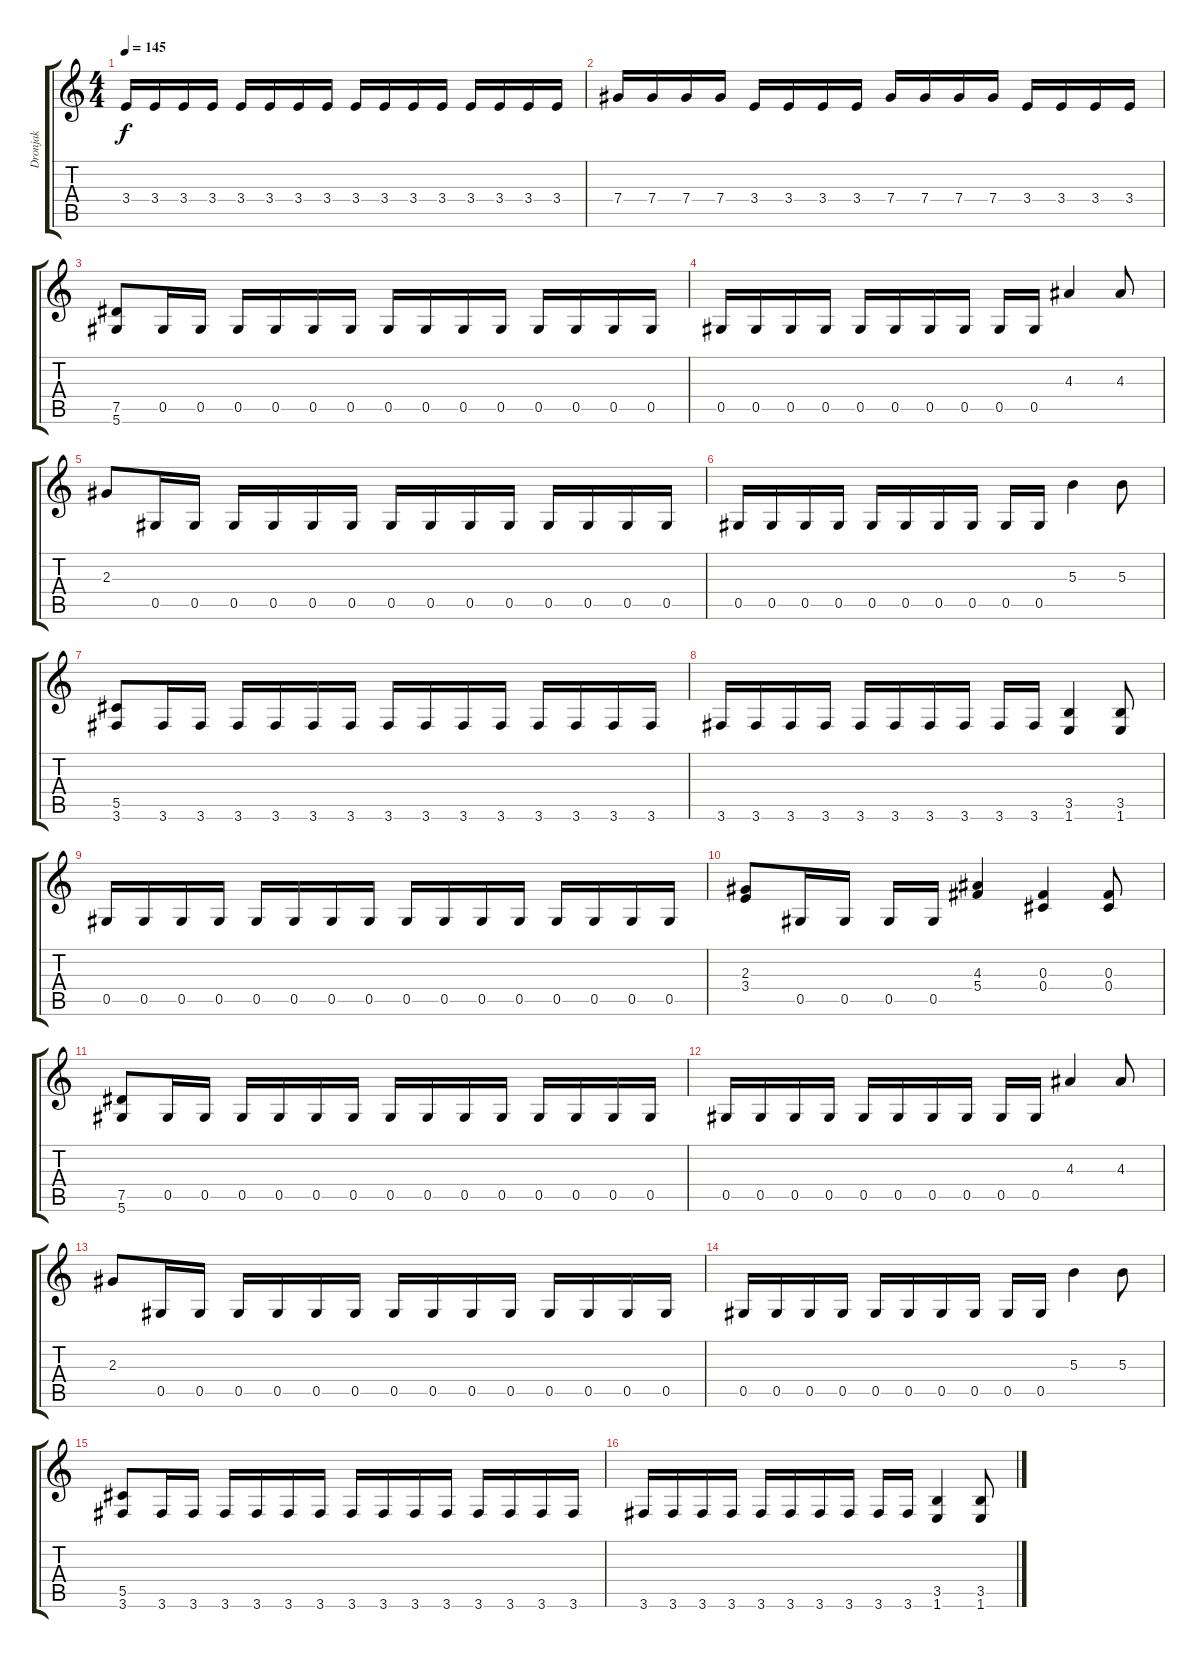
\track ("Dronjak" "Dronjak") {instrument distortionguitar}
\staff {score tabs}
\tuning (Eb4 Bb3 Gb3 Db3 Ab2 Eb2) {hide}
\ts (4 4)
\tempo 145
\clef g2
\ks c
3.4.16{dy f} 3.4.16 3.4.16 3.4.16 3.4.16 3.4.16 3.4.16 3.4.16 3.4.16 3.4.16 3.4.16 3.4.16 3.4.16 3.4.16 3.4.16 3.4.16 |
7.4.16 7.4.16 7.4.16 7.4.16 3.4.16 3.4.16 3.4.16 3.4.16 7.4.16 7.4.16 7.4.16 7.4.16 3.4.16 3.4.16 3.4.16 3.4.16 |
(7.5 5.6).8 0.5.16 0.5.16 0.5.16 0.5.16 0.5.16 0.5.16 0.5.16 0.5.16 0.5.16 0.5.16 0.5.16 0.5.16 0.5.16 0.5.16 |
0.5.16 0.5.16 0.5.16 0.5.16 0.5.16 0.5.16 0.5.16 0.5.16 0.5.16 0.5.16 4.3.4 4.3.8 |
2.3.8 0.5.16 0.5.16 0.5.16 0.5.16 0.5.16 0.5.16 0.5.16 0.5.16 0.5.16 0.5.16 0.5.16 0.5.16 0.5.16 0.5.16 |
0.5.16 0.5.16 0.5.16 0.5.16 0.5.16 0.5.16 0.5.16 0.5.16 0.5.16 0.5.16 5.3.4 5.3.8 |
(5.5 3.6).8 3.6.16 3.6.16 3.6.16 3.6.16 3.6.16 3.6.16 3.6.16 3.6.16 3.6.16 3.6.16 3.6.16 3.6.16 3.6.16 3.6.16 |
3.6.16 3.6.16 3.6.16 3.6.16 3.6.16 3.6.16 3.6.16 3.6.16 3.6.16 3.6.16 (3.5 1.6).4 (3.5 1.6).8 |
0.5.16 0.5.16 0.5.16 0.5.16 0.5.16 0.5.16 0.5.16 0.5.16 0.5.16 0.5.16 0.5.16 0.5.16 0.5.16 0.5.16 0.5.16 0.5.16 |
(2.3 3.4).8 0.5.16 0.5.16 0.5.16 0.5.16 (4.3 5.4).4 (0.3 0.4).4 (0.3 0.4).8 |
(7.5 5.6).8 0.5.16 0.5.16 0.5.16 0.5.16 0.5.16 0.5.16 0.5.16 0.5.16 0.5.16 0.5.16 0.5.16 0.5.16 0.5.16 0.5.16 |
0.5.16 0.5.16 0.5.16 0.5.16 0.5.16 0.5.16 0.5.16 0.5.16 0.5.16 0.5.16 4.3.4 4.3.8 |
2.3.8 0.5.16 0.5.16 0.5.16 0.5.16 0.5.16 0.5.16 0.5.16 0.5.16 0.5.16 0.5.16 0.5.16 0.5.16 0.5.16 0.5.16 |
0.5.16 0.5.16 0.5.16 0.5.16 0.5.16 0.5.16 0.5.16 0.5.16 0.5.16 0.5.16 5.3.4 5.3.8 |
(5.5 3.6).8 3.6.16 3.6.16 3.6.16 3.6.16 3.6.16 3.6.16 3.6.16 3.6.16 3.6.16 3.6.16 3.6.16 3.6.16 3.6.16 3.6.16 |
3.6.16 3.6.16 3.6.16 3.6.16 3.6.16 3.6.16 3.6.16 3.6.16 3.6.16 3.6.16 (3.5 1.6).4 (3.5 1.6).8
